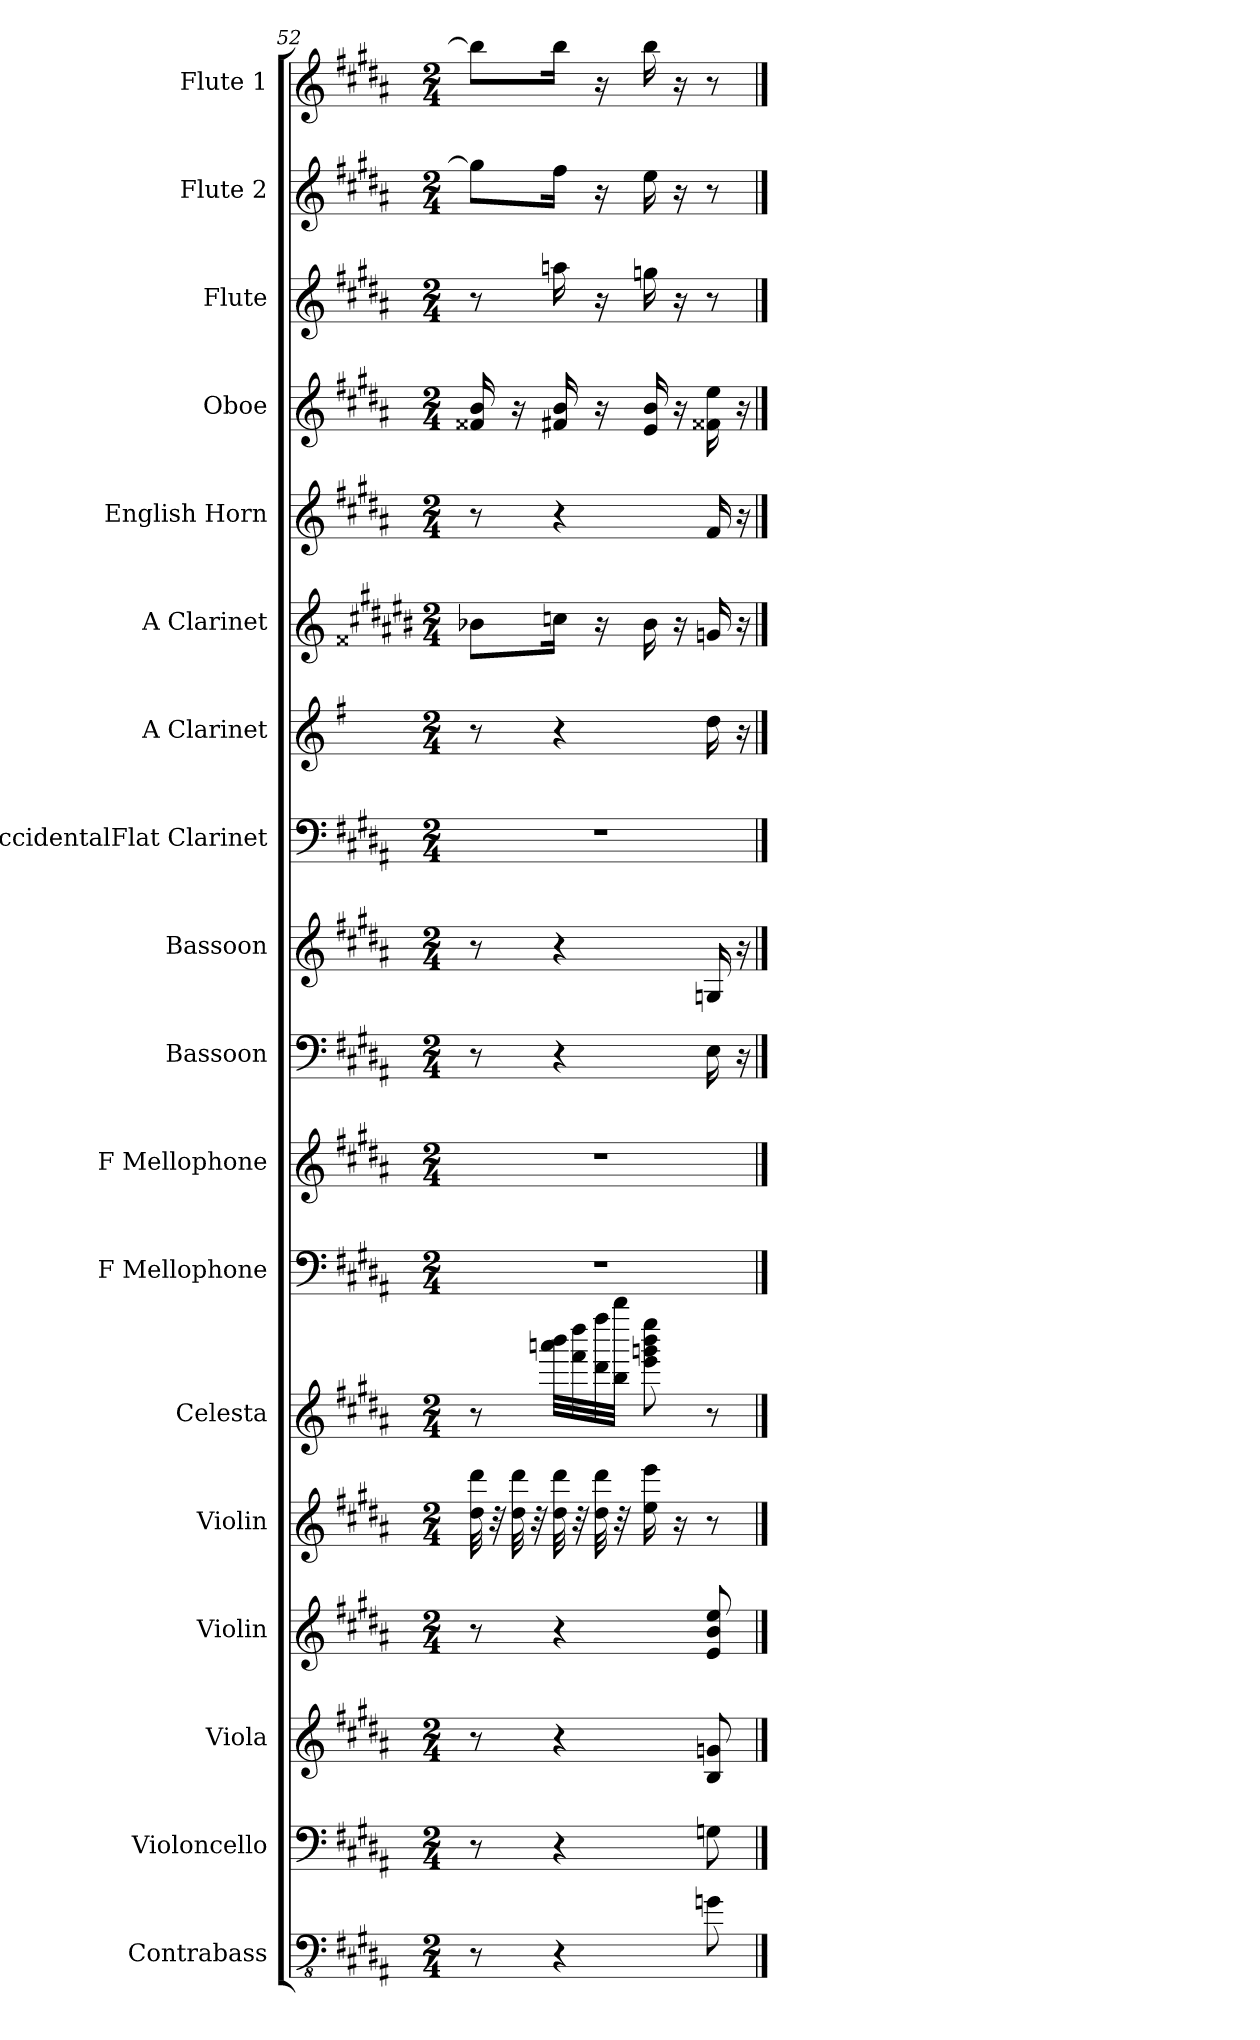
**kern	**kern	**kern	**kern	**kern	**kern	**kern	**kern	**kern	**kern	**kern	**kern	**kern	**kern	**kern	**kern	**kern	**kern
*part18	*part17	*part16	*part15	*part14	*part13	*part12	*part11	*part10	*part9	*part8	*part7	*part6	*part5	*part4	*part3	*part2	*part1
*staff18	*staff17	*staff16	*staff15	*staff14	*staff13	*staff12	*staff11	*staff10	*staff9	*staff8	*staff7	*staff6	*staff5	*staff4	*staff3	*staff2	*staff1
*I"Contrabass	*I"Violoncello	*I"Viola	*I"Violin	*I"Violin	*I"Celesta	*I"F Mellophone	*I"F Mellophone	*I"Bassoon	*I"Bassoon	*I"BaccidentalFlat Clarinet	*I"A Clarinet	*I"A Clarinet	*I"English Horn	*I"Oboe	*I"Flute	*I"Flute 2	*I"Flute 1
*I'Cb.	*I'Vlc.	*I'Vla.	*I'Vln.	*I'Vln.	*I'Cel.	*I'F Mph.	*I'Hn	*I'Bsn.	*I'Bsn.	*I'BaccidentalFlat Cl.	*I'A Cl.	*I'A Cl.	*I'E. Hn.	*I'Ob.	*I'Fl.	*I'Fl. 2	*I'Fl. 1
*clefFv4	*clefF4	*clefG2	*clefG2	*clefG2	*clefG2	*clefF4	*clefG2	*clefF4	*clefG2	*clefF4	*clefG2	*clefG2	*clefG2	*clefG2	*clefG2	*clefG2	*clefG2
*ITrd7c12	*	*	*	*	*	*ITrd4c7	*ITrd4c7	*	*	*ITrd1c2	*ITrd2c3	*ITrd2c3	*ITrd4c7	*	*	*	*
*k[f#c#g#d#a#]	*k[f#c#g#d#a#]	*k[f#c#g#d#a#]	*k[f#c#g#d#a#]	*k[f#c#g#d#a#]	*k[f#c#g#d#a#]	*k[f#c#g#d#]	*k[f#c#g#d#]	*k[f#c#g#d#a#]	*k[f#c#g#d#a#]	*k[f#c#g#]	*k[f#c#g#d#]	*k[f##c#g#d#a#e#b#]	*k[f#c#g#d#]	*k[f#c#g#d#a#]	*k[f#c#g#d#a#]	*k[f#c#g#d#a#]	*k[f#c#g#d#a#]
*M2/4	*M2/4	*M2/4	*M2/4	*M2/4	*M2/4	*M2/4	*M2/4	*M2/4	*M2/4	*M2/4	*M2/4	*M2/4	*M2/4	*M2/4	*M2/4	*M2/4	*M2/4
=52	=52	=52	=52	=52	=52	=52	=52	=52	=52	=52	=52	=52	=52	=52	=52	=52	=52
8r	8r	8r	8r	32dd#\ 32ddd#\	8r	2r	2r	8r	8r	2r	8r	8gn\L	8r	16f##X/ 16b/	8r	8gg\L]	8bb\L]
.	.	.	.	32r	.	.	.	.	.	.	.	.	.	.	.	.	.
.	.	.	.	32dd#\ 32ddd#\	.	.	.	.	.	.	.	.	.	16r	.	.	.
.	.	.	.	32r	.	.	.	.	.	.	.	.	.	.	.	.	.
4r	4r	4r	4r	32dd#\ 32ddd#\	32aaan\ 32bbb\LLL	.	.	4r	4r	.	4r	16an\Jk	4r	16f#X/ 16b/	16aan\	16ff#\Jk	16bb\Jk
.	.	.	.	32r	32fff#\ 32dddd#\	.	.	.	.	.	.	.	.	.	.	.	.
.	.	.	.	32dd#\ 32ddd#\	32ddd#\ 32ffff#\	.	.	.	.	.	.	16r	.	16r	16r	16r	16r
.	.	.	.	32r	32bb\ 32bbbb\JJJ	.	.	.	.	.	.	.	.	.	.	.	.
.	.	.	.	16ee\ 16eee\	8eee\ 8gggn\ 8bbb\ 8eeee\	.	.	.	.	.	.	16g\	.	16e/ 16b/	16ggn\	16ee\	16bb\
.	.	.	.	16r	.	.	.	.	.	.	.	16r	.	16r	16r	16r	16r
8GGn\	8Gn\	8B/ 8gn/	8e/ 8b/ 8ee/	8r	8r	.	.	16E\	16Gn/	.	16b\	16en/	16B/	16f##X\ 16ee\	8r	8r	8r
.	.	.	.	.	.	.	.	16r	16r	.	16r	16r	16r	16r	.	.	.
==	==	==	==	==	==	==	==	==	==	==	==	==	==	==	==	==	==
*-	*-	*-	*-	*-	*-	*-	*-	*-	*-	*-	*-	*-	*-	*-	*-	*-	*-
